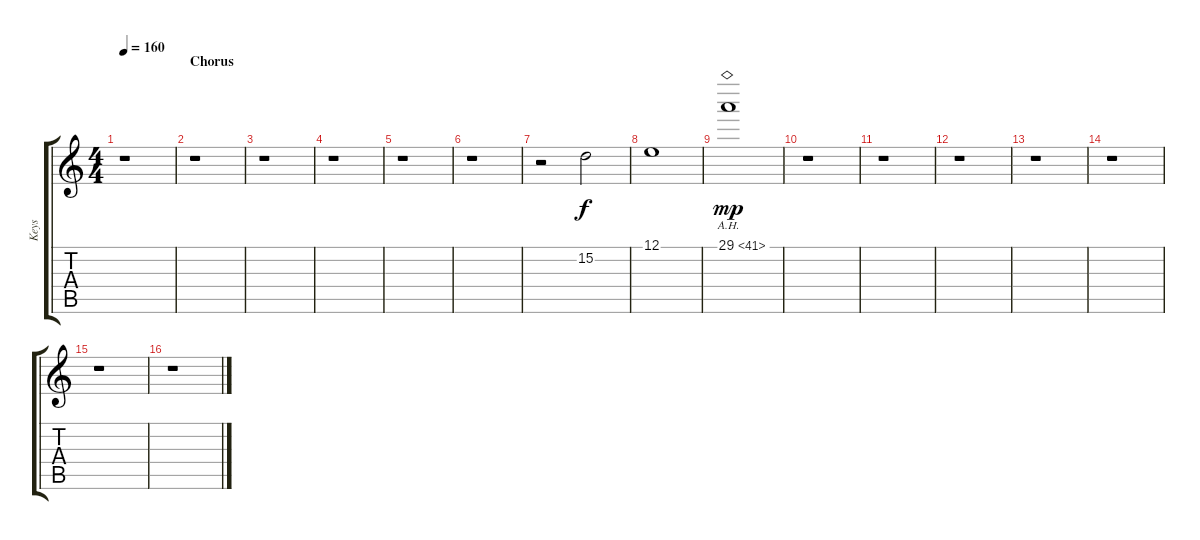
\track ("Keys" "Keys") {instrument vibraphone}
\staff {score tabs}
\tuning (E4 B3 G3 D3 A2 E2) {hide}
\ts (4 4)
\tempo 160
\clef g2
\ks c
r.1{dy f} |
\section ("" "Chorus")
r.1 |
r.1 |
r.1 |
r.1 |
r.1 |
r.2 15.2.2 |
12.1.1 |
29.1{ah 12}.1{dy mp} |
r.1 |
r.1 |
r.1 |
r.1 |
r.1 |
r.1 |
r.1
